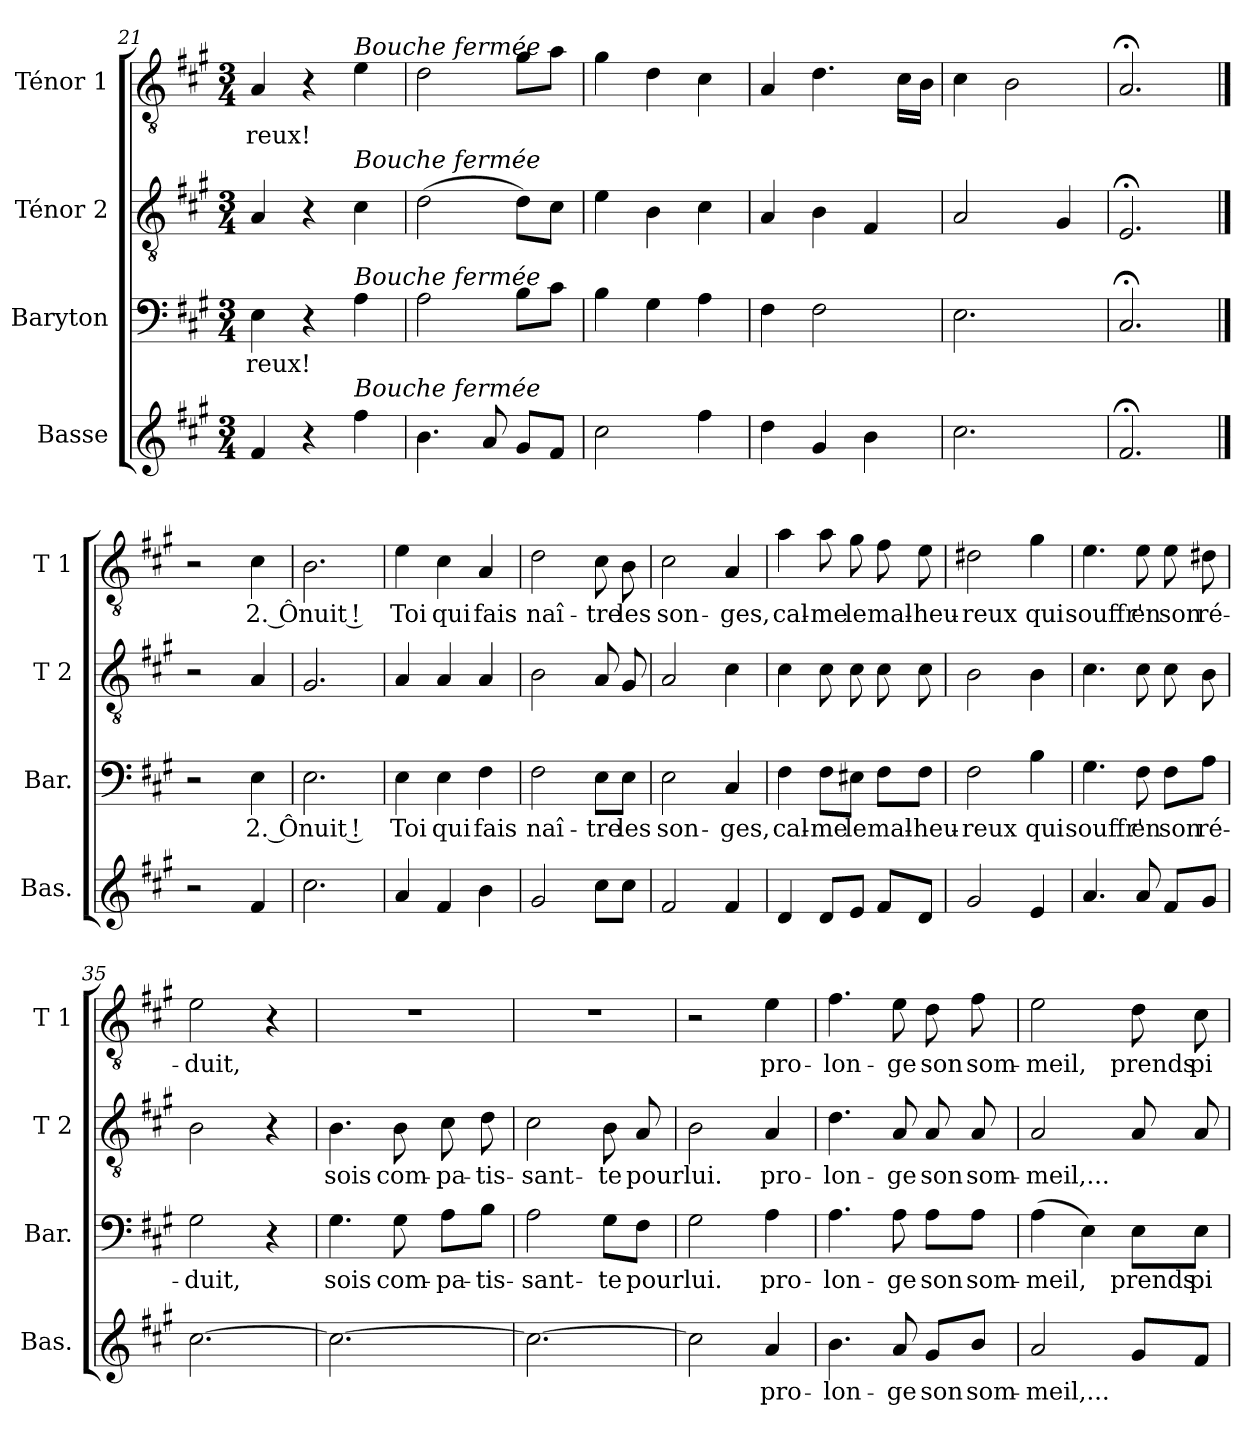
**kern	**text	**kern	**text	**kern	**text	**kern	**text
*part4	*part4	*part3	*part3	*part2	*part2	*part1	*part1
*staff4	*staff4	*staff3	*staff3	*staff2	*staff2	*staff1	*staff1
*I"Basse	*	*I"Baryton	*	*I"Ténor 2	*	*I"Ténor 1	*
*I'Bas.	*	*I'Bar.	*	*I'T 2	*	*I'T 1	*
*clefG2	*	*clefF4	*	*clefGv2	*	*clefGv2	*
*k[f#c#g#]	*	*k[f#c#g#]	*	*k[f#c#g#]	*	*k[f#c#g#]	*
*M3/4	*	*M3/4	*	*M3/4	*	*M3/4	*
=21	=21	=21	=21	=21	=21	=21	=21
!	!	!	!LO:LY:b	!	!	!	!LO:LY:b
4f#/	.	4E\	-reux!	4A/	.	4A/	-reux!
4r	.	4r	.	4r	.	4r	.
!	!	!	!	!	!	!LO:TX:a:i:t=Bouche fermée	!
!	!	!	!	!LO:TX:a:i:t=Bouche fermée	!	!	!
!	!	!LO:TX:a:i:t=Bouche fermée	!	!	!	!	!
!LO:TX:a:i:t=Bouche fermée	!	!	!	!	!	!	!
4ff#\	.	4A\	.	4c#\	.	4e\	.
=22	=22	=22	=22	=22	=22	=22	=22
4.b\	.	2A\	.	(>2d\	.	2d\	.
8a/	.	.	.	.	.	.	.
8g#/L	.	8B\L	.	8d\L)	.	8g#\L	.
8f#/J	.	8c#\J	.	8c#\J	.	8a\J	.
=23	=23	=23	=23	=23	=23	=23	=23
2cc#\	.	4B\	.	4e\	.	4g#\	.
.	.	4G#\	.	4B\	.	4d\	.
4ff#\	.	4A\	.	4c#\	.	4c#\	.
=24	=24	=24	=24	=24	=24	=24	=24
4dd\	.	4F#\	.	4A/	.	4A/	.
4g#/	.	2F#\	.	4B\	.	4.d\	.
4b\	.	.	.	4F#/	.	.	.
.	.	.	.	.	.	16c#\LL	.
.	.	.	.	.	.	16B\JJ	.
=25	=25	=25	=25	=25	=25	=25	=25
2.cc#\	.	2.E\	.	2A/	.	4c#\	.
.	.	.	.	.	.	2B\	.
.	.	.	.	4G#/	.	.	.
=26	=26	=26	=26	=26	=26	=26	=26
2.f#;</	.	2.C#;</	.	2.E;</	.	2.A;</	.
!!LO:LB:g=z
==27	==27	==27	==27	==27	==27	==27	==27
2r	.	2r	.	2r	.	2r	.
!	!	!	!LO:LY:b	!	!	!	!LO:LY:b
4f#/	.	4E\	2. Ô	4A/	.	4c#\	2. Ô
=28	=28	=28	=28	=28	=28	=28	=28
!	!	!	!LO:LY:b	!	!	!	!LO:LY:b
2.cc#\	.	2.E\	nuit !	2.G#/	.	2.B\	nuit !
=29	=29	=29	=29	=29	=29	=29	=29
!	!	!	!LO:LY:b	!	!	!	!LO:LY:b
4a/	.	4E\	Toi	4A/	.	4e\	Toi
!	!	!	!LO:LY:b	!	!	!	!LO:LY:b
4f#/	.	4E\	qui	4A/	.	4c#\	qui
!	!	!	!LO:LY:b	!	!	!	!LO:LY:b
4b\	.	4F#\	fais	4A/	.	4A/	fais
=30	=30	=30	=30	=30	=30	=30	=30
!	!	!	!LO:LY:b	!	!	!	!LO:LY:b
2g#/	.	2F#\	naî-	2B\	.	2d\	naî-
!	!	!	!LO:LY:b	!	!	!	!LO:LY:b
8cc#\L	.	8E\L	-tre	8A/	.	8c#\	-tre
!	!	!	!LO:LY:b	!	!	!	!LO:LY:b
8cc#\J	.	8E\J	les	8G#/	.	8B\	les
=31	=31	=31	=31	=31	=31	=31	=31
!	!	!	!LO:LY:b	!	!	!	!LO:LY:b
2f#/	.	2E\	son-	2A/	.	2c#\	son-
!	!	!	!LO:LY:b	!	!	!	!LO:LY:b
4f#/	.	4C#/	-ges,	4c#\	.	4A/	-ges,
=32	=32	=32	=32	=32	=32	=32	=32
!	!	!	!LO:LY:b	!	!	!	!LO:LY:b
4d/	.	4F#\	cal-	4c#\	.	4a\	cal-
!	!	!	!LO:LY:b	!	!	!	!LO:LY:b
8d/L	.	8F#\L	-me	8c#\	.	8a\	-me
!	!	!	!LO:LY:b	!	!	!	!LO:LY:b
8e/J	.	8E#X\J	le	8c#\	.	8g#\	le
!	!	!	!LO:LY:b	!	!	!	!LO:LY:b
8f#/L	.	8F#\L	mal-	8c#\	.	8f#\	mal-
!	!	!	!LO:LY:b	!	!	!	!LO:LY:b
8d/J	.	8F#\J	-heu-	8c#\	.	8e\	-heu-
=33	=33	=33	=33	=33	=33	=33	=33
!	!	!	!LO:LY:b	!	!	!	!LO:LY:b
2g#/	.	2F#\	-reux	2B\	.	2d#X\	-reux
!	!	!	!LO:LY:b	!	!	!	!LO:LY:b
4e/	.	4B\	qui	4B\	.	4g#\	qui
!!LO:LB:g=z
=34	=34	=34	=34	=34	=34	=34	=34
!	!	!	!LO:LY:b	!	!	!	!LO:LY:b
4.a/	.	4.G#\	souffr'	4.c#\	.	4.e\	souffr'
!	!	!	!LO:LY:b	!	!	!	!LO:LY:b
8a/	.	8F#\	en	8c#\	.	8e\	en
!	!	!	!LO:LY:b	!	!	!	!LO:LY:b
8f#/L	.	8F#\L	son	8c#\	.	8e\	son
!	!	!	!LO:LY:b	!	!	!	!LO:LY:b
8g#/J	.	8A\J	ré-	8B\	.	8d#X\	ré-
=35	=35	=35	=35	=35	=35	=35	=35
!	!	!	!LO:LY:b	!	!	!	!LO:LY:b
[2.cc#\	.	2G#\	-duit,	2B\	.	2e\	-duit,
.	.	4r	.	4r	.	4r	.
=36	=36	=36	=36	=36	=36	=36	=36
!	!	!	!LO:LY:b	!	!LO:LY:b	!	!
2.cc#\_	.	4.G#\	sois	4.B\	sois	2.r	.
!	!	!	!LO:LY:b	!	!LO:LY:b	!	!
.	.	8G#\	com-	8B\	com-	.	.
!	!	!	!LO:LY:b	!	!LO:LY:b	!	!
.	.	8A\L	-pa-	8c#\	-pa-	.	.
!	!	!	!LO:LY:b	!	!LO:LY:b	!	!
.	.	8B\J	-tis-	8d\	-tis-	.	.
=37	=37	=37	=37	=37	=37	=37	=37
!	!	!	!LO:LY:b	!	!LO:LY:b	!	!
2.cc#\_	.	2A\	-sant-	2c#\	-sant-	2.r	.
!	!	!	!LO:LY:b	!	!LO:LY:b	!	!
.	.	8G#\L	-te	8B\	-te	.	.
!	!	!	!LO:LY:b	!	!LO:LY:b	!	!
.	.	8F#\J	pour	8A/	pour	.	.
=38	=38	=38	=38	=38	=38	=38	=38
!	!	!	!LO:LY:b	!	!LO:LY:b	!	!
2cc#\]	.	2G#\	lui.	2B\	lui.	2r	.
!	!LO:LY:b	!	!LO:LY:b	!	!LO:LY:b	!	!LO:LY:b
4a/	pro-	4A\	pro-	4A/	pro-	4e\	pro-
=39	=39	=39	=39	=39	=39	=39	=39
!	!LO:LY:b	!	!LO:LY:b	!	!LO:LY:b	!	!LO:LY:b
4.b\	-lon-	4.A\	-lon-	4.d\	-lon-	4.f#\	-lon-
!	!LO:LY:b	!	!LO:LY:b	!	!LO:LY:b	!	!LO:LY:b
8a/	-ge	8A\	-ge	8A/	-ge	8e\	-ge
!	!LO:LY:b	!	!LO:LY:b	!	!LO:LY:b	!	!LO:LY:b
8g#/L	son	8A\L	son	8A/	son	8d\	son
!	!LO:LY:b	!	!LO:LY:b	!	!LO:LY:b	!	!LO:LY:b
8b/J	som-	8A\J	som-	8A/	som-	8f#\	som-
!!LO:PB:g=z
=40	=40	=40	=40	=40	=40	=40	=40
!	!LO:LY:b	!	!LO:LY:b	!	!LO:LY:b	!	!LO:LY:b
2a/	-meil,...	(>4A\	-meil,	2A/	-meil,...	2e\	-meil,
.	.	4E\)	.	.	.	.	.
!	!	!	!LO:LY:b	!	!	!	!LO:LY:b
8g#/L	.	8E\L	prends	8A/	.	8d\	prends
!	!	!	!LO:LY:b	!	!	!	!LO:LY:b
8f#/J	.	8E\J	pi-	8A/	.	8c#\	pi-
=	=	=	=	=	=	=	=
*-	*-	*-	*-	*-	*-	*-	*-
